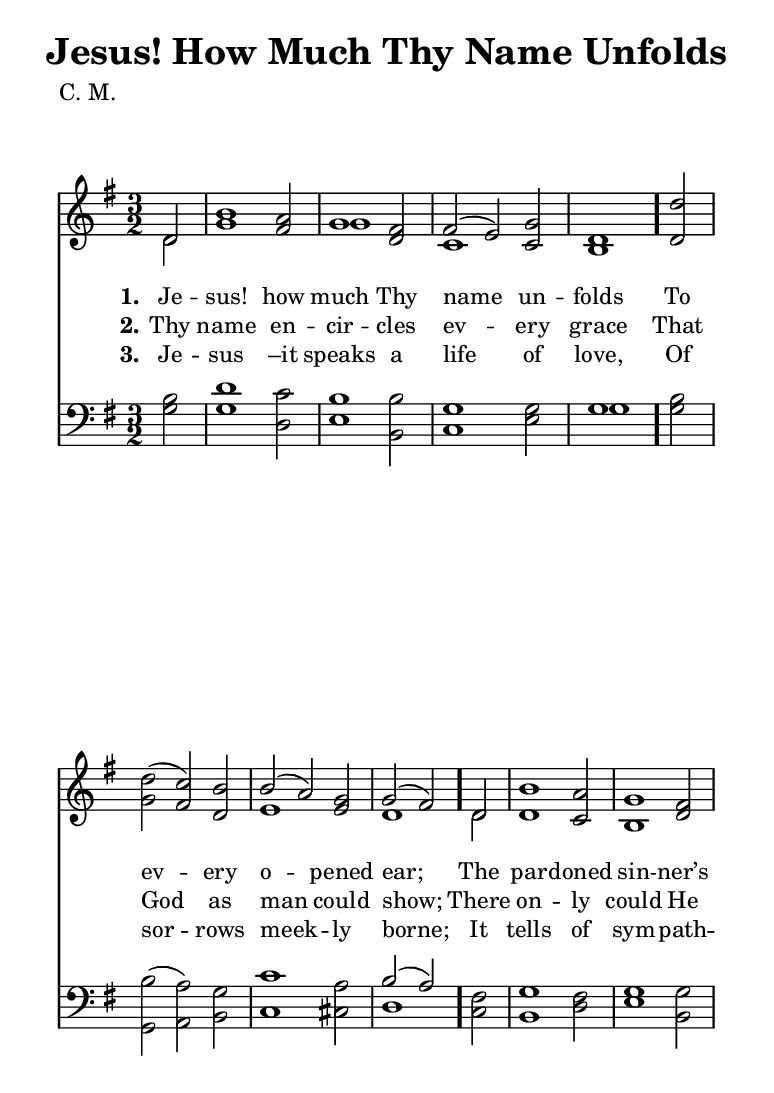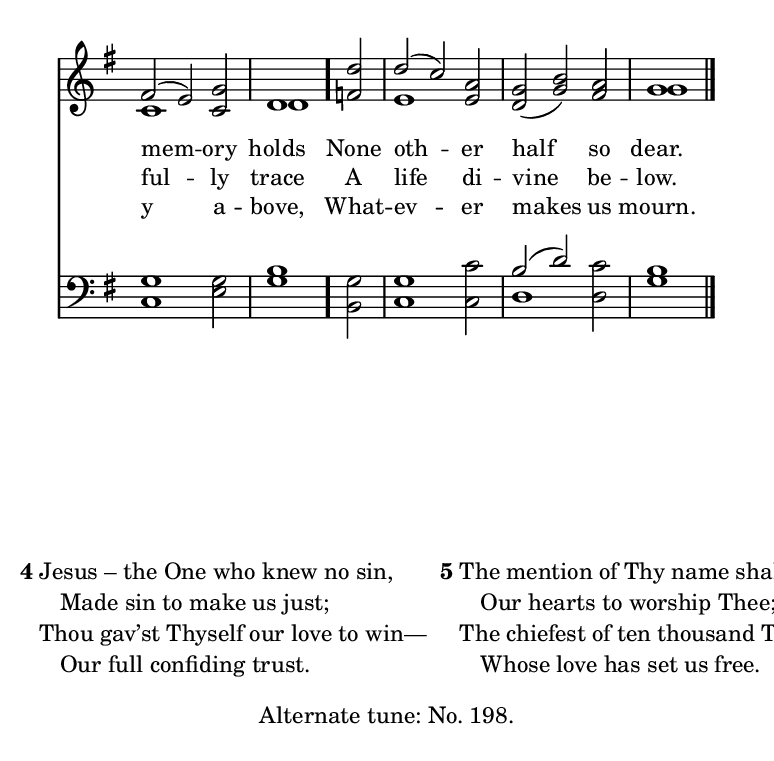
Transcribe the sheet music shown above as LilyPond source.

\include "common/global.ily"
\paper {
  \include "common/paper.ily"
  ragged-last-bottom = ##t
  system-count = #(cond (is-eogsized 2) (#t #f))
  score-markup-spacing.padding = 3
  score-markup-spacing.basic-distance = 3
  system-system-spacing.padding = 11
  system-system-spacing.basic-distance = 11
}

\header{
  hymnnumber = "165"
  title = "Jesus! How Much Thy Name Unfolds"
  tunename = "Belmont" % from Metrical Index of Tunes
  meter = "C. M."
  poet = ""
  composer = ""
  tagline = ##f
}

global = {
  \include "common/overrides.ily"
  \override Staff.TimeSignature.style = #'numbered
  \time 3/2
  \override Score.MetronomeMark.transparent = ##t % hide all fermata changes too
  \tempo 2=90
  \key g \major
  \partial 2
  \autoBeamOff
}

notesSoprano = {
\global
\relative c' {

  d2 | b'1 a2 | g1 fis2 | fis( e) g | d1
  d'2 | d( c) b | b( a) g | g( fis)
  d2 | b'1 a2 | g1 fis2 | fis( e) g | d1
  d'2 | d( c) a | g( b) a | g1

  \bar "|."

}
}

notesAlto = {
\global
\relative e' {

  d2 | g1 fis2 | g1 d2 | c1 c2 | b1
  d2 | g( fis) d | e1 e2 | d1
  d2 | d1 c2 b1 d2 | c1 c2 | d1
  f2 | e1 e2 | d( g) fis | g1

}
}

notesTenor = {
\global
\relative a {

  b2 | d1 c2 b1 b2 | g1 g2 | g1
  b2 | b( a) g | c1 a2 | b( a)
  fis2 | g1 fis2 g1 g2 | g1 g2 | b1
  g2 | g1 c2 | b( d) c | b1

}
}

notesBass = {
\global
\relative f {

  g2 | g1 d2 | e1 b2 | c1 e2 | g1
  g2 | g,( a) b | c1 cis2 | d1
  c2 | b1 d2 | e1 b2 | c1 e2 | g1
  b,2 | c1 c2 | d1 d2 | g1

}
}

wordsA = \lyricmode {
\set stanza = "1."

Je -- sus! how much Thy name un -- folds \bar "."
To ev -- ery o -- pened ear; \bar "."
The par -- doned sin -- ner’s mem -- ory holds \bar "."
None oth -- er half so dear. \bar "."

}

wordsB = \lyricmode {
\set stanza = "2."

Thy name en -- cir -- cles ev -- ery grace
That God as man could show;
There on -- ly could He ful -- ly trace
A life di -- vine be -- low.

}

wordsC = \lyricmode {
\set stanza = "3."

Je -- sus –it speaks a life of love,
Of sor -- rows meek -- ly borne;
It tells of sym -- path -- y a -- bove,
What -- ev -- er makes us mourn.

}

wordsD = \markuplist {

\line { Jesus – the One who knew no sin, }
\line { { \hspace #2 } Made sin to make us just; }
\line { Thou gav’st Thyself our love to win— }
\line { { \hspace #2 } Our full confiding trust. }

}

wordsE = \markuplist {

\line { The mention of Thy name shall bow }
\line { { \hspace #2 } Our hearts to worship Thee; }
\line { The chiefest of ten thousand Thou, }
\line { { \hspace #2 } Whose love has set us free. }

}

\score {
  \context ChoirStaff <<
    \context Staff = upper <<
      \set Staff.autoBeaming = ##f
      \set ChoirStaff.systemStartDelimiter = #'SystemStartBar
      \set ChoirStaff.printPartCombineTexts = ##f
      \partcombine #'(2 . 9) \notesSoprano \notesAlto
      \context NullVoice = sopranos { \voiceOne << \notesSoprano >> }
      \context Lyrics = one   \lyricsto sopranos \wordsA
      \context Lyrics = two   \lyricsto sopranos \wordsB
      \context Lyrics = three \lyricsto sopranos \wordsC
    >>
    \context Staff = men <<
      \set Staff.autoBeaming = ##f
      \clef bass
      \set ChoirStaff.printPartCombineTexts = ##f
      \partcombine #'(2 . 9) \notesTenor \notesBass
    >>
  >>
  \layout {
    \include "common/layout.ily"
  }
  \midi{
    \include "common/midi.ily"
  }
}

\noPageBreak

\markup { \fill-line {
  \hspace #0.1
  \line{ \bold 4 \column { \wordsD } }
  \hspace #0.1
  \line{ \bold 5 \column { \wordsE } }
  \hspace #0.1
} }

\noPageBreak

\markup { \vspace #2 \fill-line { \raise #2 \line { Alternate tune: No. 198. } } }

\version "2.19.49"  % necessary for upgrading to future LilyPond versions.

% vi:set et ts=2 sw=2 ai nocindent syntax=lilypond:
